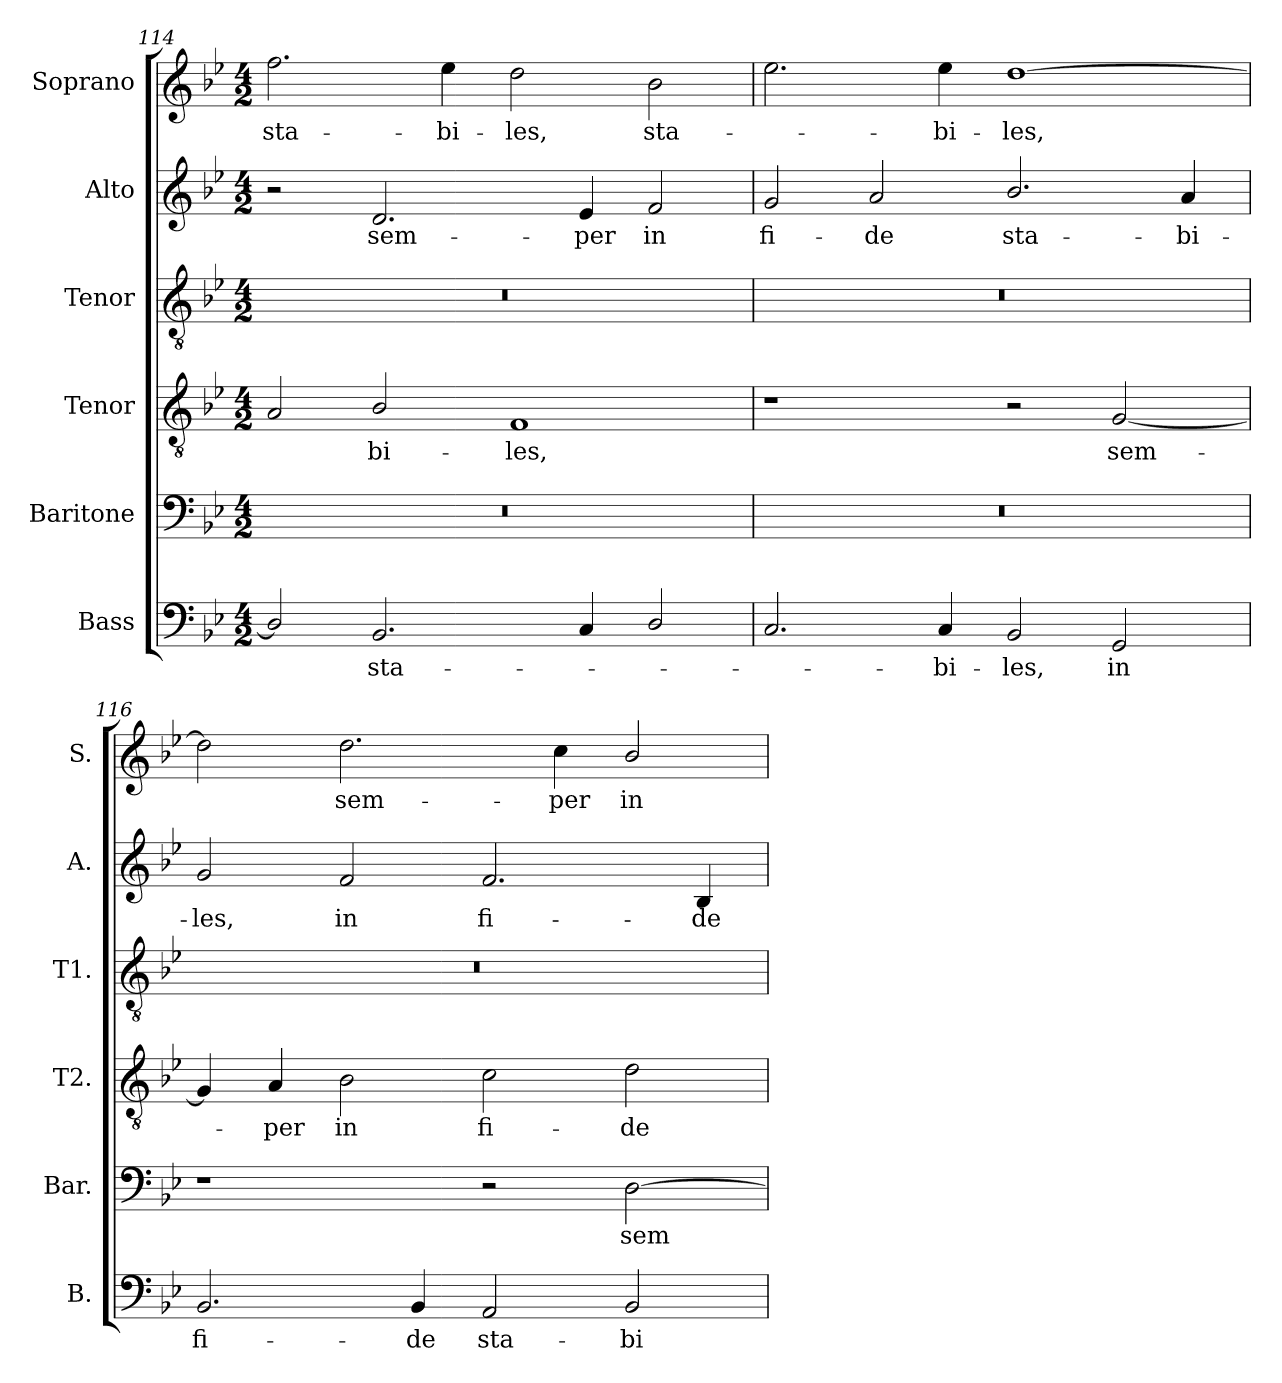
**kern	**text	**kern	**text	**kern	**text	**kern	**kern	**text	**kern	**text
*part6	*part6	*part5	*part5	*part4	*part4	*part3	*part2	*part2	*part1	*part1
*staff6	*staff6	*staff5	*staff5	*staff4	*staff4	*staff3	*staff2	*staff2	*staff1	*staff1
*I"Bass	*	*I"Baritone	*	*I"Tenor	*	*I"Tenor	*I"Alto	*	*I"Soprano	*
*I'B.	*	*I'Bar.	*	*I'T2.	*	*I'T1.	*I'A.	*	*I'S.	*
!!LO:LB:g=z
*clefF4	*	*clefF4	*	*clefGv2	*	*clefGv2	*clefG2	*	*clefG2	*
*	*	*	*	*ITrd7c12	*	*	*	*	*	*
*k[b-e-]	*	*k[b-e-]	*	*k[b-e-]	*	*k[b-e-]	*k[b-e-]	*	*k[b-e-]	*
*B-:	*	*B-:	*	*B-:	*	*B-:	*B-:	*	*B-:	*
*M4/2	*	*M4/2	*	*M4/2	*	*M4/2	*M4/2	*	*M4/2	*
=114	=114	=114	=114	=114	=114	=114	=114	=114	=114	=114
!	!	!LO:N:vis=1	!	!	!	!LO:N:vis=1	!	!	!	!
!	!	!	!	!	!	!	!	!	!	!LO:LY:b:color=#000000
2Di/]	.	0r	.	2AAi/	.	0r	2r	.	2.ffi\	sta-
!	!LO:LY:b:color=#000000	!	!	!	!	!	!	!	!	!
!	!	!	!	!	!LO:LY:b:color=#000000	!	!	!	!	!
!	!	!	!	!	!	!	!	!LO:LY:b:color=#000000	!	!
2.BB-i/	sta-	.	.	2BB-i/	-bi-	.	2.di/	sem-	.	.
!	!	!	!	!	!	!	!	!	!	!LO:LY:b:color=#000000
.	.	.	.	.	.	.	.	.	4ee-i\	-bi-
!	!	!	!	!	!LO:LY:b:color=#000000	!	!	!	!	!
!	!	!	!	!	!	!	!	!	!	!LO:LY:b:color=#000000
.	.	.	.	1FFi	-les,	.	.	.	2ddi\	-les,
!	!	!	!	!	!	!	!	!LO:LY:b:color=#000000	!	!
4Ci/	.	.	.	.	.	.	4e-i/	-per	.	.
!	!	!	!	!	!	!	!	!LO:LY:b:color=#000000	!	!
!	!	!	!	!	!	!	!	!	!	!LO:LY:b:color=#000000
2Di/	.	.	.	.	.	.	2fi/	in	2b-i\	sta-
=115	=115	=115	=115	=115	=115	=115	=115	=115	=115	=115
!	!	!LO:N:vis=1	!	!	!	!LO:N:vis=1	!	!	!	!
!	!	!	!	!	!	!	!	!LO:LY:b:color=#000000	!	!
2.Ci/	.	0r	.	1r	.	0r	2gi/	fi-	2.ee-i\	.
!	!	!	!	!	!	!	!	!LO:LY:b:color=#000000	!	!
.	.	.	.	.	.	.	2ai/	-de	.	.
!	!LO:LY:b:color=#000000	!	!	!	!	!	!	!	!	!
!	!	!	!	!	!	!	!	!	!	!LO:LY:b:color=#000000
4Ci/	-bi-	.	.	.	.	.	.	.	4ee-i\	-bi-
!	!LO:LY:b:color=#000000	!	!	!	!	!	!	!	!	!
!	!	!	!	!	!	!	!	!LO:LY:b:color=#000000	!	!
!	!	!	!	!	!	!	!	!	!	!LO:LY:b:color=#000000
2BB-i/	-les,	.	.	2r	.	.	2.b-i/	sta-	[1ddi	-les,
!	!LO:LY:b:color=#000000	!	!	!	!	!	!	!	!	!
!	!	!	!	!	!LO:LY:b:color=#000000	!	!	!	!	!
2GGi/	in	.	.	[2GGi/	sem-	.	.	.	.	.
!	!	!	!	!	!	!	!	!LO:LY:b:color=#000000	!	!
.	.	.	.	.	.	.	4ai/	-bi-	.	.
=116	=116	=116	=116	=116	=116	=116	=116	=116	=116	=116
!	!LO:LY:b:color=#000000	!	!	!	!	!LO:N:vis=1	!	!	!	!
!	!	!	!	!	!	!	!	!LO:LY:b:color=#000000	!	!
2.BB-i/	fi-	1r	.	4GGi/]	.	0r	2gi/	-les,	2ddi\]	.
!	!	!	!	!	!LO:LY:b:color=#000000	!	!	!	!	!
.	.	.	.	4AAi/	-per	.	.	.	.	.
!	!	!	!	!	!LO:LY:b:color=#000000	!	!	!	!	!
!	!	!	!	!	!	!	!	!LO:LY:b:color=#000000	!	!
!	!	!	!	!	!	!	!	!	!	!LO:LY:b:color=#000000
.	.	.	.	2BB-i\	in	.	2fi/	in	2.ddi\	sem-
!	!LO:LY:b:color=#000000	!	!	!	!	!	!	!	!	!
4BB-i/	-de	.	.	.	.	.	.	.	.	.
!	!LO:LY:b:color=#000000	!	!	!	!	!	!	!	!	!
!	!	!	!	!	!LO:LY:b:color=#000000	!	!	!	!	!
!	!	!	!	!	!	!	!	!LO:LY:b:color=#000000	!	!
2AAi/	sta-	2r	.	2Ci\	fi-	.	2.fi/	fi-	.	.
!	!	!	!	!	!	!	!	!	!	!LO:LY:b:color=#000000
.	.	.	.	.	.	.	.	.	4cci\	-per
!	!LO:LY:b:color=#000000	!	!	!	!	!	!	!	!	!
!	!	!	!LO:LY:b:color=#000000	!	!	!	!	!	!	!
!	!	!	!	!	!LO:LY:b:color=#000000	!	!	!	!	!
!	!	!	!	!	!	!	!	!	!	!LO:LY:b:color=#000000
2BB-i/	-bi-	[2Di\	sem-	2Di\	-de	.	.	.	2b-i/	in
!	!	!	!	!	!	!	!	!LO:LY:b:color=#000000	!	!
.	.	.	.	.	.	.	4B-i/	-de	.	.
=	=	=	=	=	=	=	=	=	=	=
*-	*-	*-	*-	*-	*-	*-	*-	*-	*-	*-
